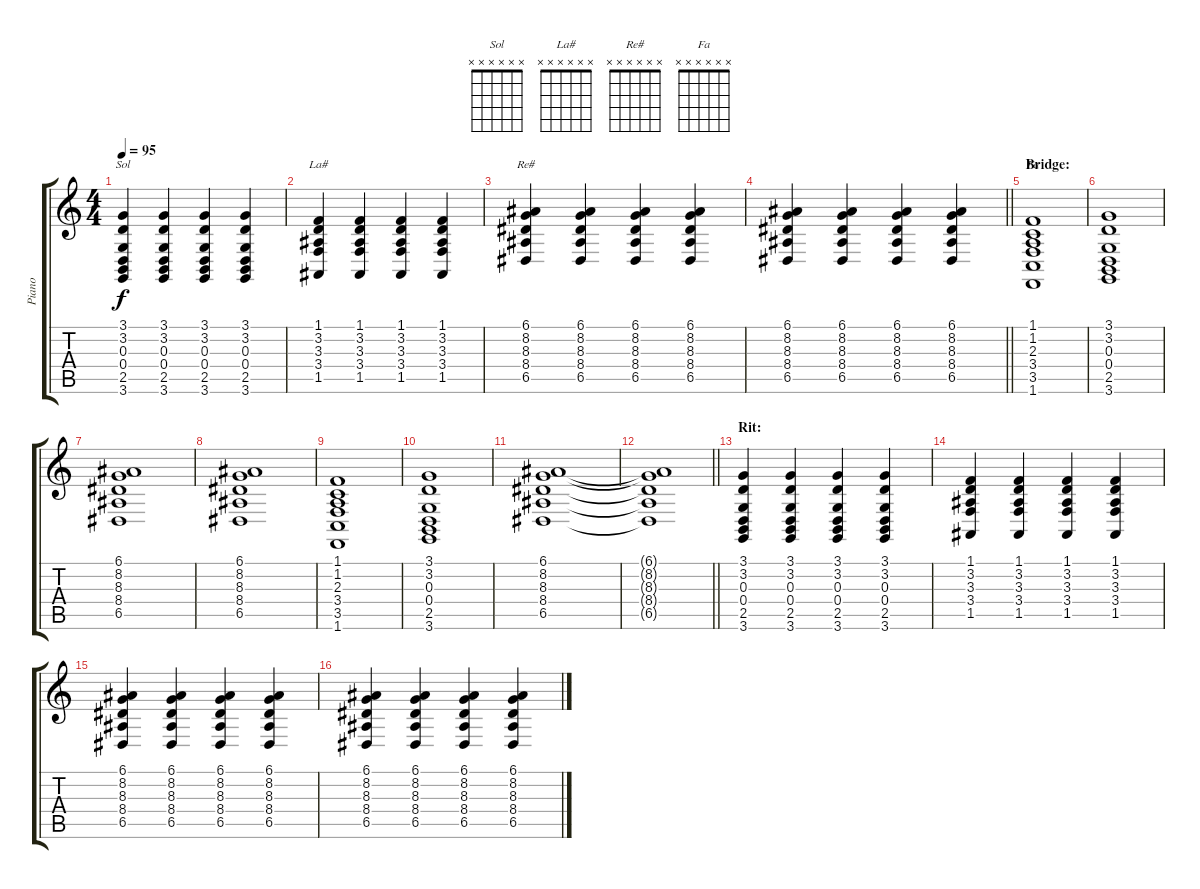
\track ("Piano" "Piano") {instrument brightacousticpiano}
\staff {score tabs}
\tuning (E4 B3 G3 D3 A2 E2) {hide}
\chord ("Sol" x x x x x x)
\chord ("La#" x x x x x x)
\chord ("Re#" x x x x x x)
\chord ("Fa" x x x x x x)
\ts (4 4)
\tempo 95
\clef g2
\ks c
(3.1 3.2 0.3 0.4 2.5 3.6).4{ch "Sol" dy f} (3.1 3.2 0.3 0.4 2.5 3.6).4 (3.1 3.2 0.3 0.4 2.5 3.6).4 (3.1 3.2 0.3 0.4 2.5 3.6).4 |
(1.1 3.2 3.3 3.4 1.5).4{ch "La#"} (1.1 3.2 3.3 3.4 1.5).4 (1.1 3.2 3.3 3.4 1.5).4 (1.1 3.2 3.3 3.4 1.5).4 |
(6.1 8.2 8.3 8.4 6.5).4{ch "Re#"} (6.1 8.2 8.3 8.4 6.5).4 (6.1 8.2 8.3 8.4 6.5).4 (6.1 8.2 8.3 8.4 6.5).4 |
\barLineRight lightlight
(6.1 8.2 8.3 8.4 6.5).4 (6.1 8.2 8.3 8.4 6.5).4 (6.1 8.2 8.3 8.4 6.5).4 (6.1 8.2 8.3 8.4 6.5).4 |
\section ("" "Bridge:")
(1.1 1.2 2.3 3.4 3.5 1.6).1{ch "Fa"} |
(3.1 3.2 0.3 0.4 2.5 3.6).1 |
(6.1 8.2 8.3 8.4 6.5).1 |
(6.1 8.2 8.3 8.4 6.5).1 |
(1.1 1.2 2.3 3.4 3.5 1.6).1 |
(3.1 3.2 0.3 0.4 2.5 3.6).1 |
(6.1 8.2 8.3 8.4 6.5).1 |
\barLineRight lightlight
(6.1{t} 8.2{t} 8.3{t} 8.4{t} 6.5{t}).1 |
\section ("" "Rit:")
(3.1 3.2 0.3 0.4 2.5 3.6).4 (3.1 3.2 0.3 0.4 2.5 3.6).4 (3.1 3.2 0.3 0.4 2.5 3.6).4 (3.1 3.2 0.3 0.4 2.5 3.6).4 |
(1.1 3.2 3.3 3.4 1.5).4 (1.1 3.2 3.3 3.4 1.5).4 (1.1 3.2 3.3 3.4 1.5).4 (1.1 3.2 3.3 3.4 1.5).4 |
(6.1 8.2 8.3 8.4 6.5).4 (6.1 8.2 8.3 8.4 6.5).4 (6.1 8.2 8.3 8.4 6.5).4 (6.1 8.2 8.3 8.4 6.5).4 |
(6.1 8.2 8.3 8.4 6.5).4 (6.1 8.2 8.3 8.4 6.5).4 (6.1 8.2 8.3 8.4 6.5).4 (6.1 8.2 8.3 8.4 6.5).4
